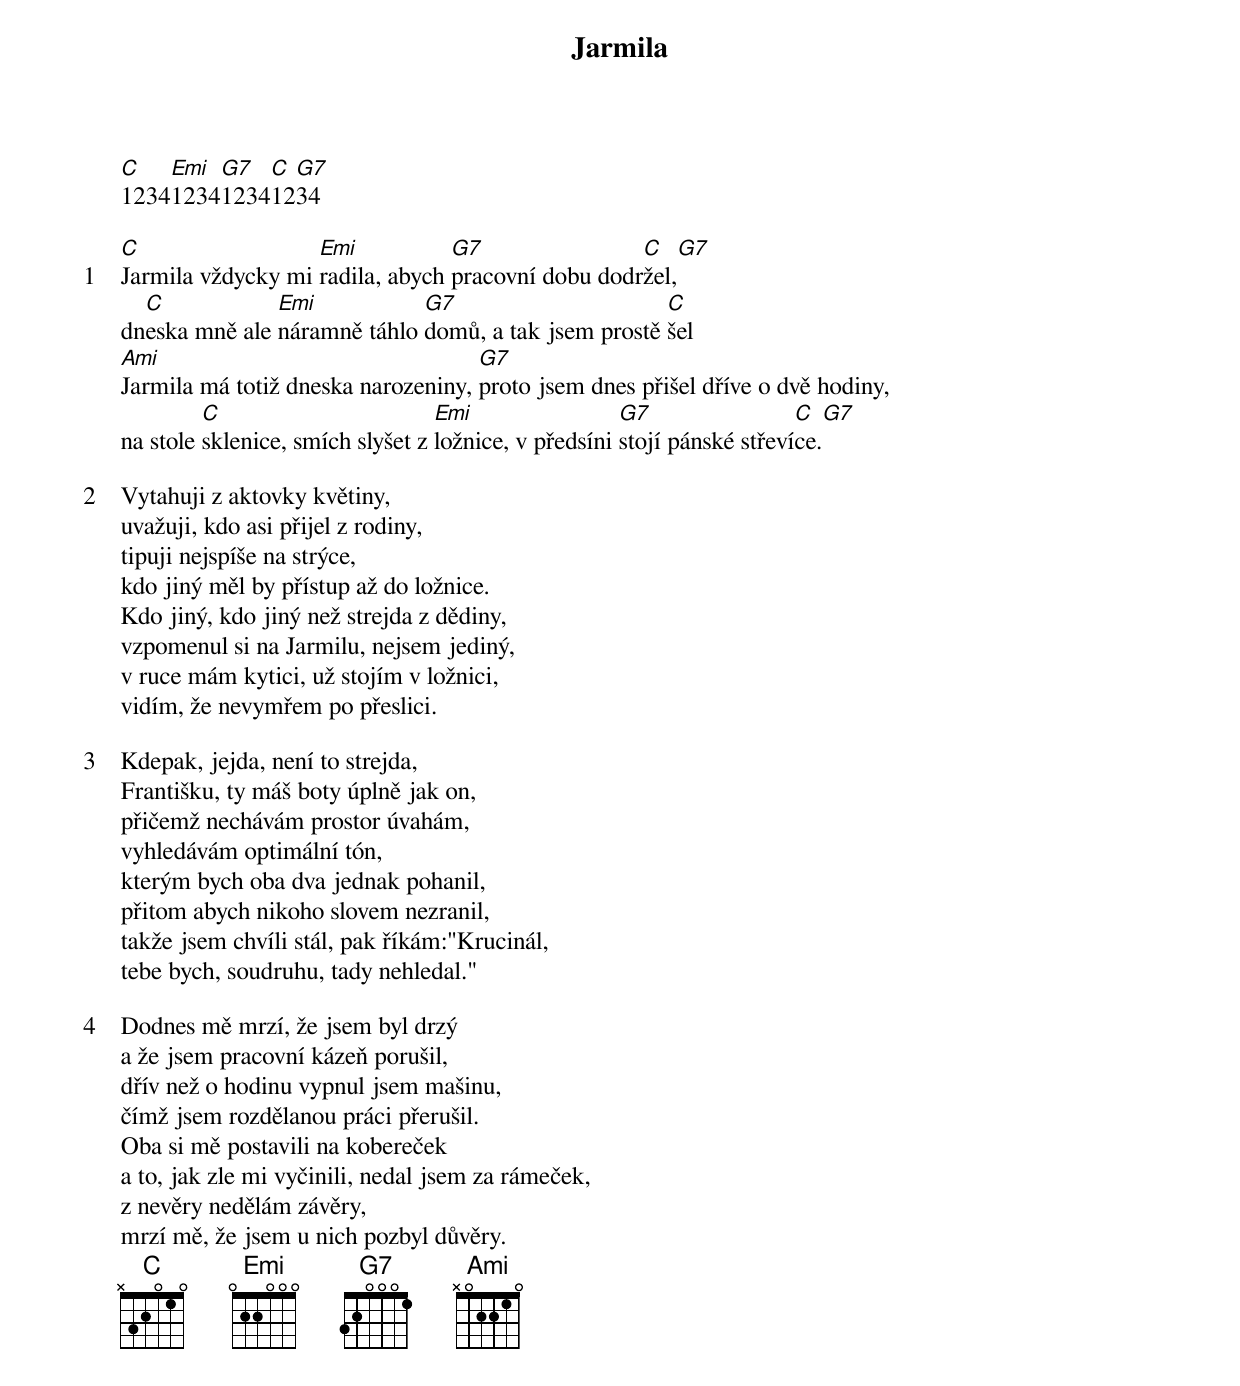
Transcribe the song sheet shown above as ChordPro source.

{title: Jarmila}
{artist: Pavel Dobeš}
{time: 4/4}

{start_of_intro}
[C]1234[Emi]1234[G7]1234[C]12[G7]34
{end_of_intro}

{start_of_verse: 1}
[C]Jarmila vždycky mi [Emi]radila, abych [G7]pracovní dobu dodr[C]žel,[G7]
dn[C]eska mně ale [Emi]náramně táhlo [G7]domů, a tak jsem prostě [C]šel
[Ami]Jarmila má totiž dneska narozeniny, [G7]proto jsem dnes přišel dříve o dvě hodiny,
na stole [C]sklenice, smích slyšet z [Emi]ložnice, v předsíni [G7]stojí pánské střeví[C]ce.[G7]
{end_of_verse}

{start_of_verse: 2}
Vytahuji z aktovky květiny,
uvažuji, kdo asi přijel z rodiny,
tipuji nejspíše na strýce,
kdo jiný měl by přístup až do ložnice.
Kdo jiný, kdo jiný než strejda z dědiny,
vzpomenul si na Jarmilu, nejsem jediný,
v ruce mám kytici, už stojím v ložnici,
vidím, že nevymřem po přeslici.
{end_of_verse}

{start_of_verse: 3}
Kdepak, jejda, není to strejda,
Františku, ty máš boty úplně jak on,
přičemž nechávám prostor úvahám,
vyhledávám optimální tón,
kterým bych oba dva jednak pohanil,
přitom abych nikoho slovem nezranil,
takže jsem chvíli stál, pak říkám:"Krucinál,
tebe bych, soudruhu, tady nehledal."
{end_of_verse}

{start_of_verse: 4}
Dodnes mě mrzí, že jsem byl drzý
a že jsem pracovní kázeň porušil,
dřív než o hodinu vypnul jsem mašinu,
čímž jsem rozdělanou práci přerušil.
Oba si mě postavili na kobereček
a to, jak zle mi vyčinili, nedal jsem za rámeček,
z nevěry nedělám závěry,
mrzí mě, že jsem u nich pozbyl důvěry.
{end_of_verse}
